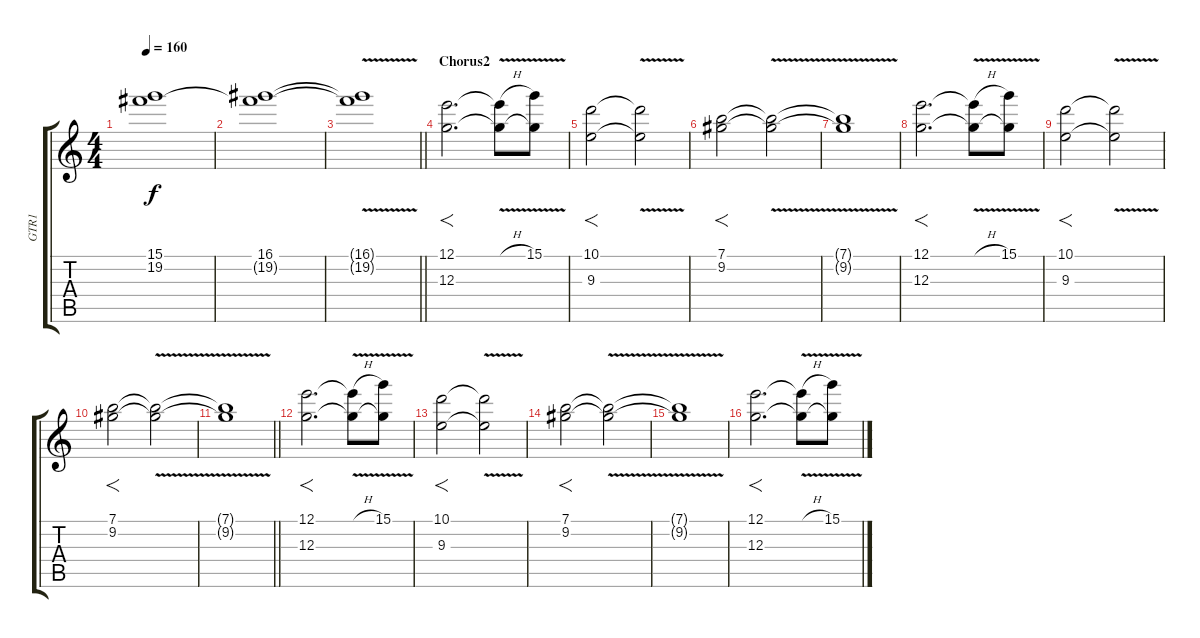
\track ("GTR1" "GTR1") {instrument distortionguitar}
\staff {score tabs}
\tuning (E4 B3 G3 D3 A2 E2) {hide}
\ts (4 4)
\tempo 160
\clef g2
\ks c
(15.1{t} 19.2).1{dy f} |
(16.1 19.2{t}).1 |
\barLineRight lightlight
(16.1{v t} 19.2{v t}).1 |
\section ("" "Chorus2")
(12.1 12.3).2{f d} (12.1{v h t} 12.3{v t}).8 (15.1 12.3{t}).8 |
(10.1 9.3).2{f} (10.1{v t} 9.3{v t}).2 |
(7.1 9.2).2{f} (7.1{v t} 9.2{v t}).2 |
(7.1{v t} 9.2{v t}).1 |
(12.1 12.3).2{f d} (12.1{v h t} 12.3{v t}).8 (15.1 12.3{t}).8 |
(10.1 9.3).2{f} (10.1{v t} 9.3{v t}).2 |
(7.1 9.2).2{f} (7.1{v t} 9.2{v t}).2 |
\barLineRight lightlight
(7.1{v t} 9.2{v t}).1 |
(12.1 12.3).2{f d} (12.1{v h t} 12.3{v t}).8 (15.1 12.3{t}).8 |
(10.1 9.3).2{f} (10.1{v t} 9.3{v t}).2 |
(7.1 9.2).2{f} (7.1{v t} 9.2{v t}).2 |
(7.1{v t} 9.2{v t}).1 |
(12.1 12.3).2{f d} (12.1{v h t} 12.3{v t}).8 (15.1 12.3{t}).8
